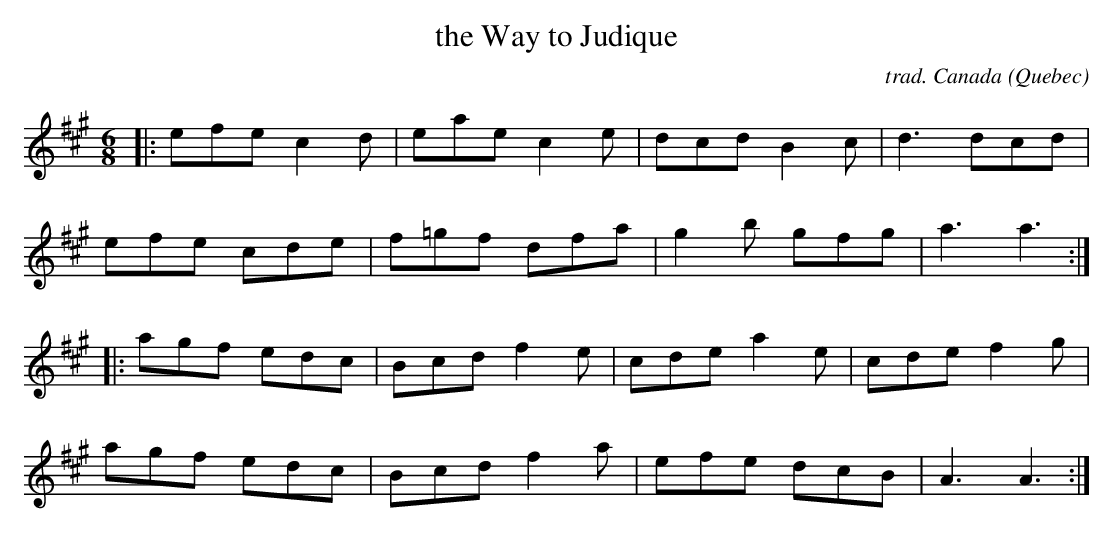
X:1
T: the Way to Judique
C: trad. Canada
O: Quebec
M: 6/8
L: 1/8
K: A
|:\
efe c2d | eae c2e | dcd B2c | d3 dcd |
efe cde | f=gf dfa | g2b gfg | a3 a3 :|
|:\
agf edc | Bcd f2e | cde a2e | cde f2g |
agf edc | Bcd f2a | efe dcB | A3 A3 :|
